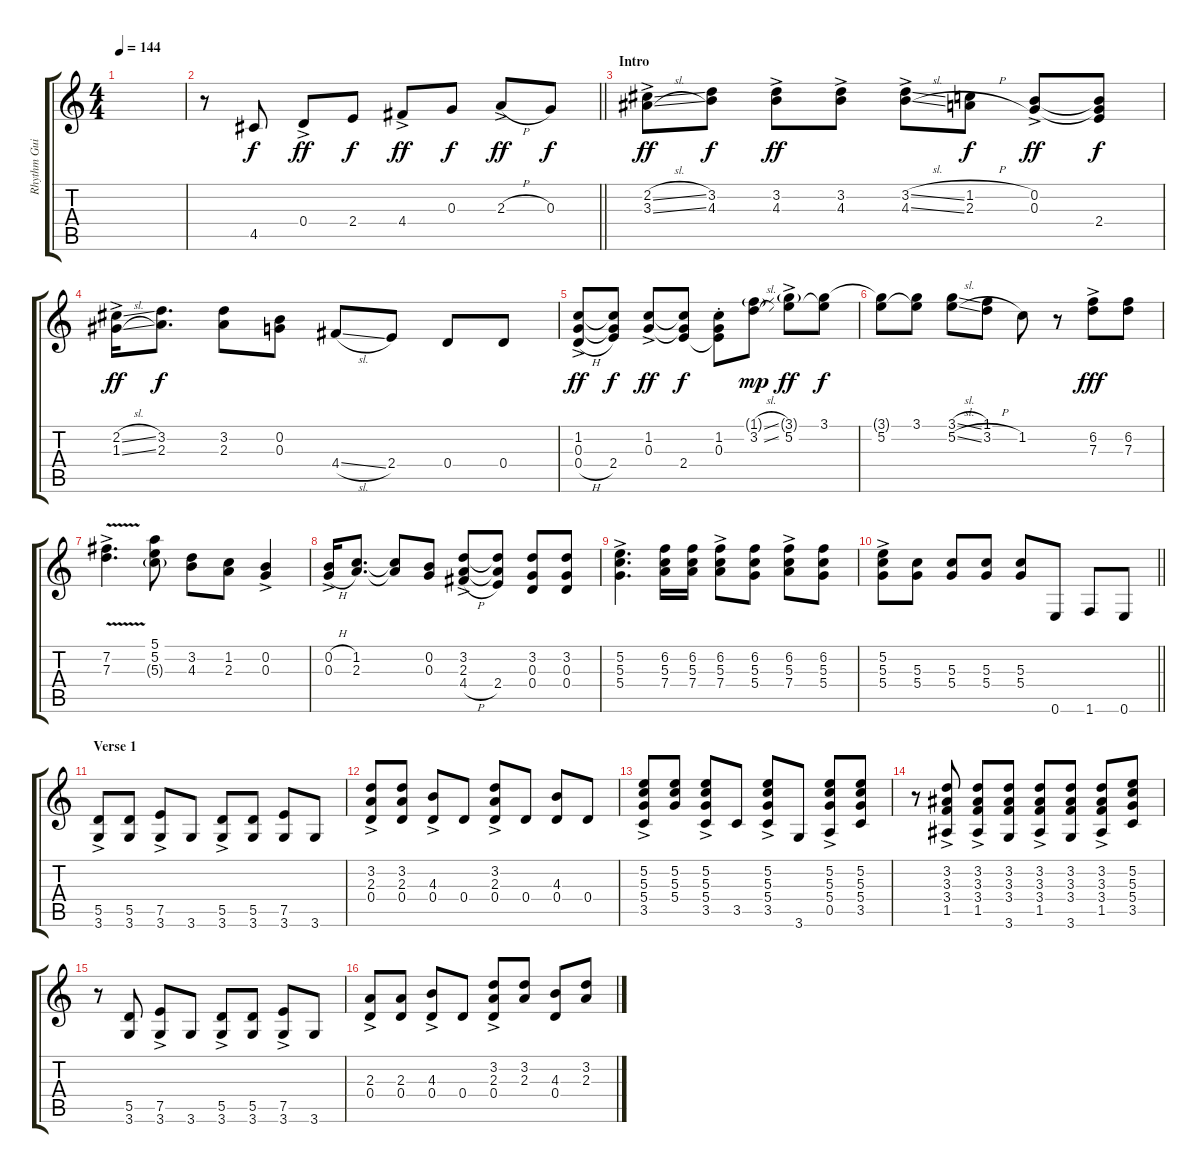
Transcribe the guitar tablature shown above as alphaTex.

\track ("Rhythm Guitar" "Rhythm Gui") {instrument distortionguitar}
\staff {score tabs}
\tuning (E4 B3 G3 D3 A2 E2) {hide}
\ts (4 4)
\tempo 144
\clef g2
\ks c
|
\barLineRight lightlight
r.8 4.5.8 0.4{ac}.8{dy ff} 2.4.8{dy f} 4.4{ac}.8{dy ff} 0.3.8{dy f} 2.3{h ac}.8{dy ff} 0.3.8{dy f} |
\section ("" "Intro")
(2.2{sl ac} 3.3{sl ac}).8{dy ff} (3.2 4.3).8{dy f} (3.2{ac} 4.3{ac}).8{dy ff} (3.2{ac} 4.3{ac}).8 (3.2{sl ac} 4.3{sl ac}).8 (1.2{h} 2.3{h}).8{dy f} (0.2{ac} 0.3).8{dy ff} (0.2{t} 0.3{t} 2.4).8{dy f} |
(2.2{sl ac} 1.3{sl ac}).16{dy ff} (3.2 2.3).8{d dy f} (3.2 2.3).8 (0.2 0.3).8 4.4{sl}.8 2.4.8 0.4.8 0.4.8 |
(1.2{ac} 0.3{ac} 0.4{h ac}).8{dy ff} (1.2{t} 0.3{t} 2.4).8{dy f} (1.2{ac} 0.3{ac}).8{dy ff} (1.2{t} 0.3{t} 2.4).8{dy f} (1.2{st} 0.3{st} 2.4{t}).8 (1.1{sl g} 3.2{sl}).8{dy mp} (3.1{g} 5.2{ac}).8{dy ff} (3.1 5.2{t}).8{dy f} |
(3.1{t} 5.2).8 (3.1 5.2{t}).8 (3.1{sl} 5.2{sl}).8 (1.1 3.2{h}).8 1.2.8 r.8 (6.2{ac} 7.3{ac}).8{dy fff} (6.2 7.3).8 |
(7.2{v ac} 7.3{v ac}).4{d} (5.1 5.2 5.3{g}).8 (3.2 4.3).8 (1.2 2.3).8 (0.2{ac} 0.3{ac}).4 |
(0.2{h ac} 0.3{h ac}).16 (1.2 2.3).8{d} (1.2{t} 2.3{t}).8 (0.2 0.3).8 (3.2{ac} 2.3{ac} 4.4{h ac}).8 (3.2{t} 2.3{t} 2.4).8 (3.2 0.3 0.4).8 (3.2 0.3 0.4).8 |
(5.2{ac} 5.3{ac} 5.4{ac}).4{d} (6.2 5.3 7.4).16 (6.2 5.3 7.4).16 (6.2{ac} 5.3{ac} 7.4{ac}).8 (6.2 5.3 5.4).8 (6.2{ac} 5.3{ac} 7.4{ac}).8 (6.2 5.3 5.4).8 |
\barLineRight lightlight
(5.2{ac} 5.3{ac} 5.4{ac}).8 (5.3 5.4).8 (5.3 5.4).8 (5.3 5.4).8 (5.3 5.4).8 0.6.8 1.6.8 0.6.8 |
\section ("" "Verse 1")
(5.5{ac} 3.6{ac}).8 (5.5 3.6).8 (7.5{ac} 3.6{ac}).8 3.6.8 (5.5{ac} 3.6{ac}).8 (5.5 3.6).8 (7.5 3.6).8 3.6.8 |
(3.2{ac} 2.3{ac} 0.4{ac}).8 (3.2 2.3 0.4).8 (4.3{ac} 0.4{ac}).8 0.4.8 (3.2{ac} 2.3{ac} 0.4{ac}).8 0.4.8 (4.3 0.4).8 0.4.8 |
(5.2{ac} 5.3{ac} 5.4{ac} 3.5{ac}).8 (5.2 5.3 5.4).8 (5.2{ac} 5.3{ac} 5.4{ac} 3.5{ac}).8 3.5.8 (5.2{ac} 5.3{ac} 5.4{ac} 3.5{ac}).8 3.6.8 (5.2{ac} 5.3{ac} 5.4{ac} 0.5{ac}).8 (5.2 5.3 5.4 3.5).8 |
r.8 (3.2{ac} 3.3{ac} 3.4{ac} 1.5{ac}).8 (3.2{ac} 3.3{ac} 3.4{ac} 1.5{ac}).8 (3.2 3.3 3.4 3.6).8 (3.2{ac} 3.3{ac} 3.4{ac} 1.5{ac}).8 (3.2 3.3 3.4 3.6).8 (3.2{ac} 3.3{ac} 3.4{ac} 1.5{ac}).8 (5.2 5.3 5.4 3.5).8 |
r.8 (5.5 3.6).8 (7.5{ac} 3.6{ac}).8 3.6.8 (5.5{ac} 3.6{ac}).8 (5.5 3.6).8 (7.5{ac} 3.6{ac}).8 3.6.8 |
(2.3{ac} 0.4{ac}).8 (2.3 0.4).8 (4.3{ac} 0.4{ac}).8 0.4.8 (3.2{ac} 2.3{ac} 0.4{ac}).8 (3.2 2.3).8 (4.3 0.4).8 (3.2 2.3).8
